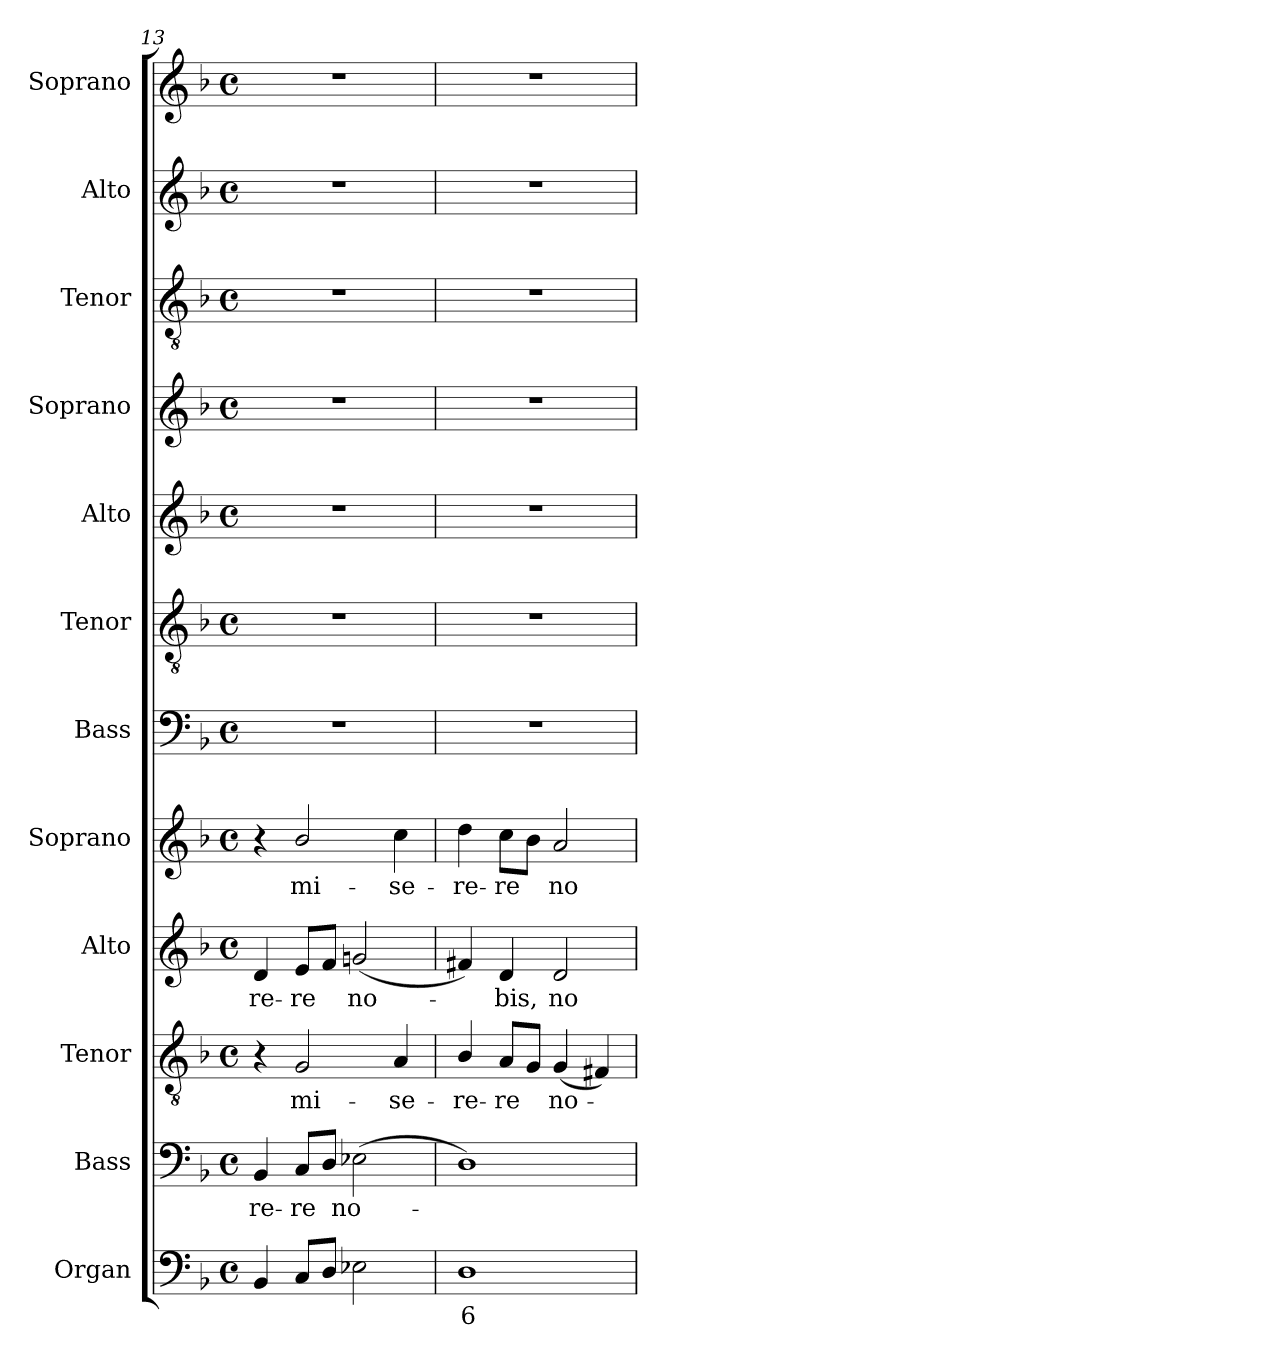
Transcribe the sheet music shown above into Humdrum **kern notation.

**kern	**text	**kern	**text	**kern	**text	**kern	**text	**kern	**text	**kern	**kern	**kern	**kern	**kern	**kern	**kern
*part12	*part12	*part11	*part11	*part10	*part10	*part9	*part9	*part8	*part8	*part7	*part6	*part5	*part4	*part3	*part2	*part1
*staff12	*staff12	*staff11	*staff11	*staff10	*staff10	*staff9	*staff9	*staff8	*staff8	*staff7	*staff6	*staff5	*staff4	*staff3	*staff2	*staff1
*I"Organ	*	*I"Bass	*	*I"Tenor	*	*I"Alto	*	*I"Soprano	*	*I"Bass	*I"Tenor	*I"Alto	*I"Soprano	*I"Tenor	*I"Alto	*I"Soprano
*I'Org.	*	*I'B.	*	*I'T.	*	*I'A.	*	*I'S.	*	*I'B.	*I'T.	*I'A.	*I'S.	*I'T.	*I'A.	*I'S.
*clefF4	*	*clefF4	*	*clefGv2	*	*clefG2	*	*clefG2	*	*clefF4	*clefGv2	*clefG2	*clefG2	*clefGv2	*clefG2	*clefG2
*	*	*	*	*ITrd7c12	*	*	*	*	*	*	*ITrd7c12	*	*	*ITrd7c12	*	*
*k[b-]	*	*k[b-]	*	*k[b-]	*	*k[b-]	*	*k[b-]	*	*k[b-]	*k[b-]	*k[b-]	*k[b-]	*k[b-]	*k[b-]	*k[b-]
*F:	*	*F:	*	*F:	*	*F:	*	*F:	*	*F:	*F:	*F:	*F:	*F:	*F:	*F:
*M4/4	*	*M4/4	*	*M4/4	*	*M4/4	*	*M4/4	*	*M4/4	*M4/4	*M4/4	*M4/4	*M4/4	*M4/4	*M4/4
*met(c)	*	*met(c)	*	*met(c)	*	*met(c)	*	*met(c)	*	*met(c)	*met(c)	*met(c)	*met(c)	*met(c)	*met(c)	*met(c)
=13	=13	=13	=13	=13	=13	=13	=13	=13	=13	=13	=13	=13	=13	=13	=13	=13
!	!	!	!LO:LY:b:color=#000000	!	!	!	!	!	!	!	!	!	!	!	!	!
!	!	!	!	!	!	!	!LO:LY:b:color=#000000	!	!	!	!	!	!	!	!	!
4BB-i/	.	4BB-i/	-re-	4r	.	4di/	-re-	4r	.	1r	1r	1r	1r	1r	1r	1r
!	!	!	!LO:LY:b:color=#000000	!	!	!	!	!	!	!	!	!	!	!	!	!
!	!	!	!	!	!LO:LY:b:color=#000000	!	!	!	!	!	!	!	!	!	!	!
!	!	!	!	!	!	!	!LO:LY:b:color=#000000	!	!	!	!	!	!	!	!	!
!	!	!	!	!	!	!	!	!	!LO:LY:b:color=#000000	!	!	!	!	!	!	!
8Ci/L	.	8Ci/L	-re	2GGi/	mi-	8ei/L	-re	2b-i/	mi-	.	.	.	.	.	.	.
8Di/J	.	8Di/J	.	.	.	8fi/J	.	.	.	.	.	.	.	.	.	.
!	!	!	!LO:LY:b:color=#000000	!	!	!	!	!	!	!	!	!	!	!	!	!
!	!	!	!	!	!	!	!LO:LY:b:color=#000000	!	!	!	!	!	!	!	!	!
2E-Xi\	.	(2E-Xi\	no-	.	.	(2gni/	no-	.	.	.	.	.	.	.	.	.
!	!	!	!	!	!LO:LY:b:color=#000000	!	!	!	!	!	!	!	!	!	!	!
!	!	!	!	!	!	!	!	!	!LO:LY:b:color=#000000	!	!	!	!	!	!	!
.	.	.	.	4AAi/	-se-	.	.	4cci\	-se-	.	.	.	.	.	.	.
=14	=14	=14	=14	=14	=14	=14	=14	=14	=14	=14	=14	=14	=14	=14	=14	=14
!	!LO:LY:b:color=#000000	!	!	!	!	!	!	!	!	!	!	!	!	!	!	!
!	!	!	!	!	!LO:LY:b:color=#000000	!	!	!	!	!	!	!	!	!	!	!
!	!	!	!	!	!	!	!	!	!LO:LY:b:color=#000000	!	!	!	!	!	!	!
1Di	6	1Di)	.	4BB-i/	-re-	4f#Xi/)	.	4ddi\	-re-	1r	1r	1r	1r	1r	1r	1r
!	!	!	!	!	!LO:LY:b:color=#000000	!	!	!	!	!	!	!	!	!	!	!
!	!	!	!	!	!	!	!LO:LY:b:color=#000000	!	!	!	!	!	!	!	!	!
!	!	!	!	!	!	!	!	!	!LO:LY:b:color=#000000	!	!	!	!	!	!	!
.	.	.	.	8AAi/L	-re	4di/	-bis,	8cci\L	-re	.	.	.	.	.	.	.
.	.	.	.	8GGi/J	.	.	.	8b-i\J	.	.	.	.	.	.	.	.
!	!	!	!	!	!LO:LY:b:color=#000000	!	!	!	!	!	!	!	!	!	!	!
!	!	!	!	!	!	!	!LO:LY:b:color=#000000	!	!	!	!	!	!	!	!	!
!	!	!	!	!	!	!	!	!	!LO:LY:b:color=#000000	!	!	!	!	!	!	!
.	.	.	.	(4GGi/	no-	2di/	no-	2ai/	no-	.	.	.	.	.	.	.
.	.	.	.	4FF#Xi/)	.	.	.	.	.	.	.	.	.	.	.	.
=	=	=	=	=	=	=	=	=	=	=	=	=	=	=	=	=
*-	*-	*-	*-	*-	*-	*-	*-	*-	*-	*-	*-	*-	*-	*-	*-	*-
